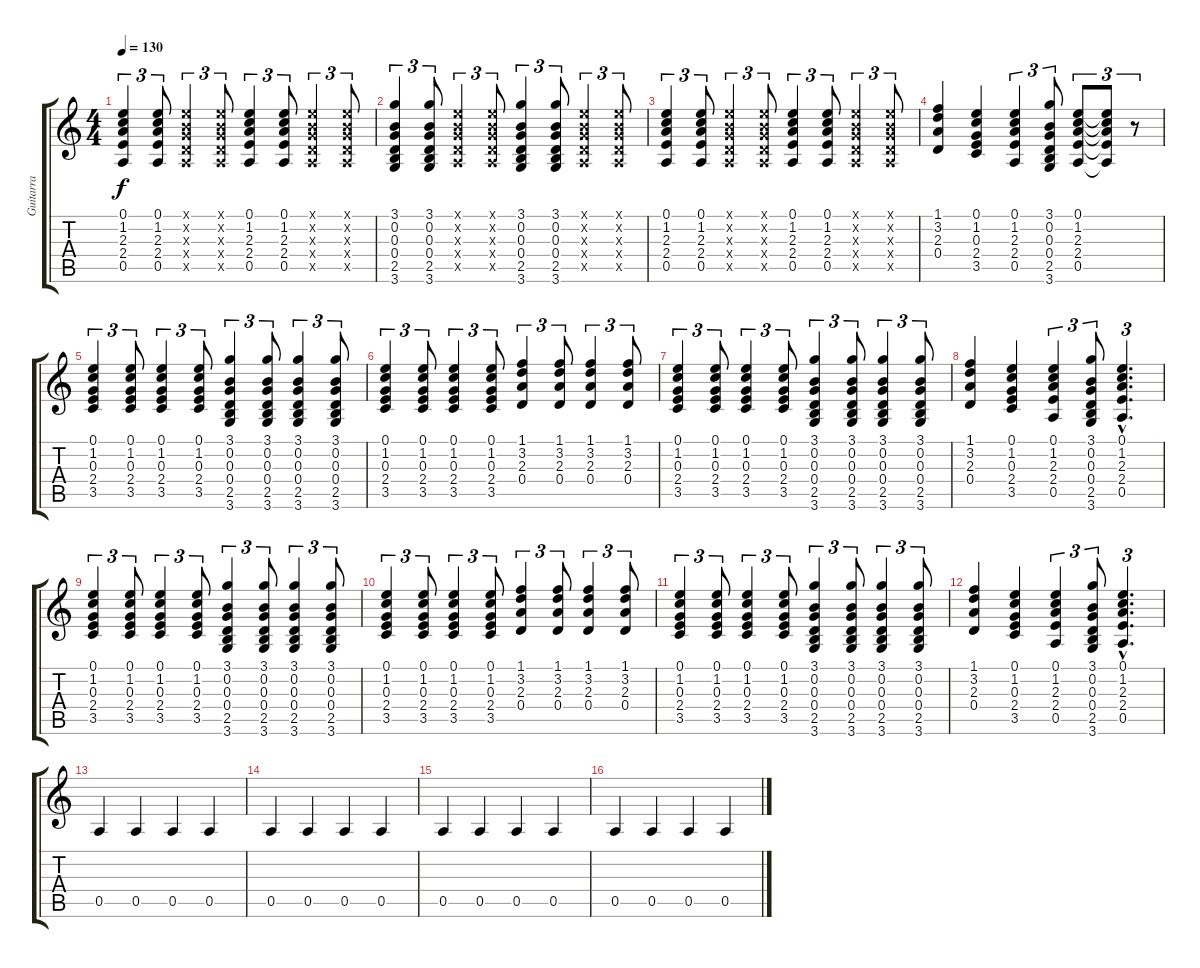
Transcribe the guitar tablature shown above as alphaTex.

\track ("Guitarra" "Guitarra") {instrument acousticguitarsteel}
\staff {score tabs}
\tuning (E4 B3 G3 D3 A2 E2) {hide}
\ts (4 4)
\tempo 130
\clef g2
\ks c
(0.1 1.2 2.3 2.4 0.5).4{tu (3 2) dy f} (0.1 1.2 2.3 2.4 0.5).8{tu (3 2)} (0.1{x} 0.2{x} 0.3{x} 0.4{x} 0.5{x}).4{tu (3 2)} (0.1{x} 0.2{x} 0.3{x} 0.4{x} 0.5{x}).8{tu (3 2)} (0.1 1.2 2.3 2.4 0.5).4{tu (3 2)} (0.1 1.2 2.3 2.4 0.5).8{tu (3 2)} (0.1{x} 0.2{x} 0.3{x} 0.4{x} 0.5{x}).4{tu (3 2)} (0.1{x} 0.2{x} 0.3{x} 0.4{x} 0.5{x}).8{tu (3 2)} |
(3.1 0.2 0.3 0.4 2.5 3.6).4{tu (3 2)} (3.1 0.2 0.3 0.4 2.5 3.6).8{tu (3 2)} (0.1{x} 0.2{x} 0.3{x} 0.4{x} 0.5{x}).4{tu (3 2)} (0.1{x} 0.2{x} 0.3{x} 0.4{x} 0.5{x}).8{tu (3 2)} (3.1 0.2 0.3 0.4 2.5 3.6).4{tu (3 2)} (3.1 0.2 0.3 0.4 2.5 3.6).8{tu (3 2)} (0.1{x} 0.2{x} 0.3{x} 0.4{x} 0.5{x}).4{tu (3 2)} (0.1{x} 0.2{x} 0.3{x} 0.4{x} 0.5{x}).8{tu (3 2)} |
(0.1 1.2 2.3 2.4 0.5).4{tu (3 2)} (0.1 1.2 2.3 2.4 0.5).8{tu (3 2)} (0.1{x} 0.2{x} 0.3{x} 0.4{x} 0.5{x}).4{tu (3 2)} (0.1{x} 0.2{x} 0.3{x} 0.4{x} 0.5{x}).8{tu (3 2)} (0.1 1.2 2.3 2.4 0.5).4{tu (3 2)} (0.1 1.2 2.3 2.4 0.5).8{tu (3 2)} (0.1{x} 0.2{x} 0.3{x} 0.4{x} 0.5{x}).4{tu (3 2)} (0.1{x} 0.2{x} 0.3{x} 0.4{x} 0.5{x}).8{tu (3 2)} |
(1.1 3.2 2.3 0.4).4 (0.1 1.2 0.3 2.4 3.5).4 (0.1 1.2 2.3 2.4 0.5).4{tu (3 2)} (3.1 0.2 0.3 0.4 2.5 3.6).8{tu (3 2)} (0.1 1.2 2.3 2.4 0.5).8{tu (3 2)} (0.1{t} 1.2{t} 2.3{t} 2.4{t} 0.5{t}).8{tu (3 2)} r.8{tu (3 2)} |
(0.1 1.2 0.3 2.4 3.5).4{tu (3 2)} (0.1 1.2 0.3 2.4 3.5).8{tu (3 2)} (0.1 1.2 0.3 2.4 3.5).4{tu (3 2)} (0.1 1.2 0.3 2.4 3.5).8{tu (3 2)} (3.1 0.2 0.3 0.4 2.5 3.6).4{tu (3 2)} (3.1 0.2 0.3 0.4 2.5 3.6).8{tu (3 2)} (3.1 0.2 0.3 0.4 2.5 3.6).4{tu (3 2)} (3.1 0.2 0.3 0.4 2.5 3.6).8{tu (3 2)} |
(0.1 1.2 0.3 2.4 3.5).4{tu (3 2)} (0.1 1.2 0.3 2.4 3.5).8{tu (3 2)} (0.1 1.2 0.3 2.4 3.5).4{tu (3 2)} (0.1 1.2 0.3 2.4 3.5).8{tu (3 2)} (1.1 3.2 2.3 0.4).4{tu (3 2)} (1.1 3.2 2.3 0.4).8{tu (3 2)} (1.1 3.2 2.3 0.4).4{tu (3 2)} (1.1 3.2 2.3 0.4).8{tu (3 2)} |
(0.1 1.2 0.3 2.4 3.5).4{tu (3 2)} (0.1 1.2 0.3 2.4 3.5).8{tu (3 2)} (0.1 1.2 0.3 2.4 3.5).4{tu (3 2)} (0.1 1.2 0.3 2.4 3.5).8{tu (3 2)} (3.1 0.2 0.3 0.4 2.5 3.6).4{tu (3 2)} (3.1 0.2 0.3 0.4 2.5 3.6).8{tu (3 2)} (3.1 0.2 0.3 0.4 2.5 3.6).4{tu (3 2)} (3.1 0.2 0.3 0.4 2.5 3.6).8{tu (3 2)} |
(1.1 3.2 2.3 0.4).4 (0.1 1.2 0.3 2.4 3.5).4 (0.1 1.2 2.3 2.4 0.5).4{tu (3 2)} (3.1 0.2 0.3 0.4 2.5 3.6).8{tu (3 2)} (0.1{hac} 1.2{hac} 2.3{hac} 2.4{hac} 0.5{hac}).4{d tu (3 2)} |
(0.1 1.2 0.3 2.4 3.5).4{tu (3 2)} (0.1 1.2 0.3 2.4 3.5).8{tu (3 2)} (0.1 1.2 0.3 2.4 3.5).4{tu (3 2)} (0.1 1.2 0.3 2.4 3.5).8{tu (3 2)} (3.1 0.2 0.3 0.4 2.5 3.6).4{tu (3 2)} (3.1 0.2 0.3 0.4 2.5 3.6).8{tu (3 2)} (3.1 0.2 0.3 0.4 2.5 3.6).4{tu (3 2)} (3.1 0.2 0.3 0.4 2.5 3.6).8{tu (3 2)} |
(0.1 1.2 0.3 2.4 3.5).4{tu (3 2)} (0.1 1.2 0.3 2.4 3.5).8{tu (3 2)} (0.1 1.2 0.3 2.4 3.5).4{tu (3 2)} (0.1 1.2 0.3 2.4 3.5).8{tu (3 2)} (1.1 3.2 2.3 0.4).4{tu (3 2)} (1.1 3.2 2.3 0.4).8{tu (3 2)} (1.1 3.2 2.3 0.4).4{tu (3 2)} (1.1 3.2 2.3 0.4).8{tu (3 2)} |
(0.1 1.2 0.3 2.4 3.5).4{tu (3 2)} (0.1 1.2 0.3 2.4 3.5).8{tu (3 2)} (0.1 1.2 0.3 2.4 3.5).4{tu (3 2)} (0.1 1.2 0.3 2.4 3.5).8{tu (3 2)} (3.1 0.2 0.3 0.4 2.5 3.6).4{tu (3 2)} (3.1 0.2 0.3 0.4 2.5 3.6).8{tu (3 2)} (3.1 0.2 0.3 0.4 2.5 3.6).4{tu (3 2)} (3.1 0.2 0.3 0.4 2.5 3.6).8{tu (3 2)} |
(1.1 3.2 2.3 0.4).4 (0.1 1.2 0.3 2.4 3.5).4 (0.1 1.2 2.3 2.4 0.5).4{tu (3 2)} (3.1 0.2 0.3 0.4 2.5 3.6).8{tu (3 2)} (0.1{hac} 1.2{hac} 2.3{hac} 2.4{hac} 0.5{hac}).4{d tu (3 2)} |
0.5.4 0.5.4 0.5.4 0.5.4 |
0.5.4 0.5.4 0.5.4 0.5.4 |
0.5.4 0.5.4 0.5.4 0.5.4 |
0.5.4 0.5.4 0.5.4 0.5.4
